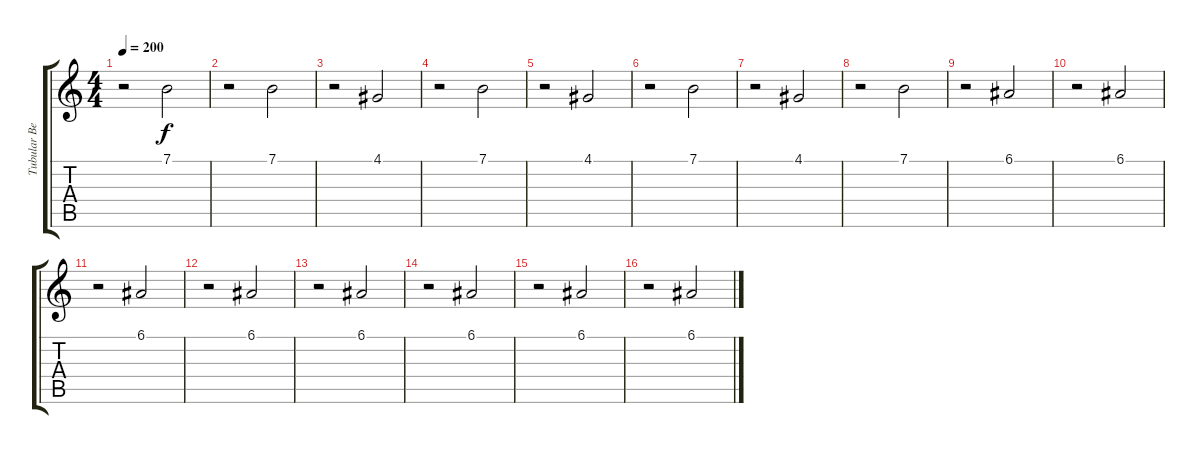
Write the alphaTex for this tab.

\track ("Tubular Bells" "Tubular Be") {instrument tubularbells}
\staff {score tabs}
\tuning (E4 B3 G3 D3 A2 E2) {hide}
\ts (4 4)
\tempo 200
\clef g2
\ks c
r.2{dy f} 7.1.2 |
r.2 7.1.2 |
r.2 4.1.2 |
r.2 7.1.2 |
r.2 4.1.2 |
r.2 7.1.2 |
r.2 4.1.2 |
r.2 7.1.2 |
r.2 6.1.2 |
r.2 6.1.2 |
r.2 6.1.2 |
r.2 6.1.2 |
r.2 6.1.2 |
r.2 6.1.2 |
r.2 6.1.2 |
r.2 6.1.2
